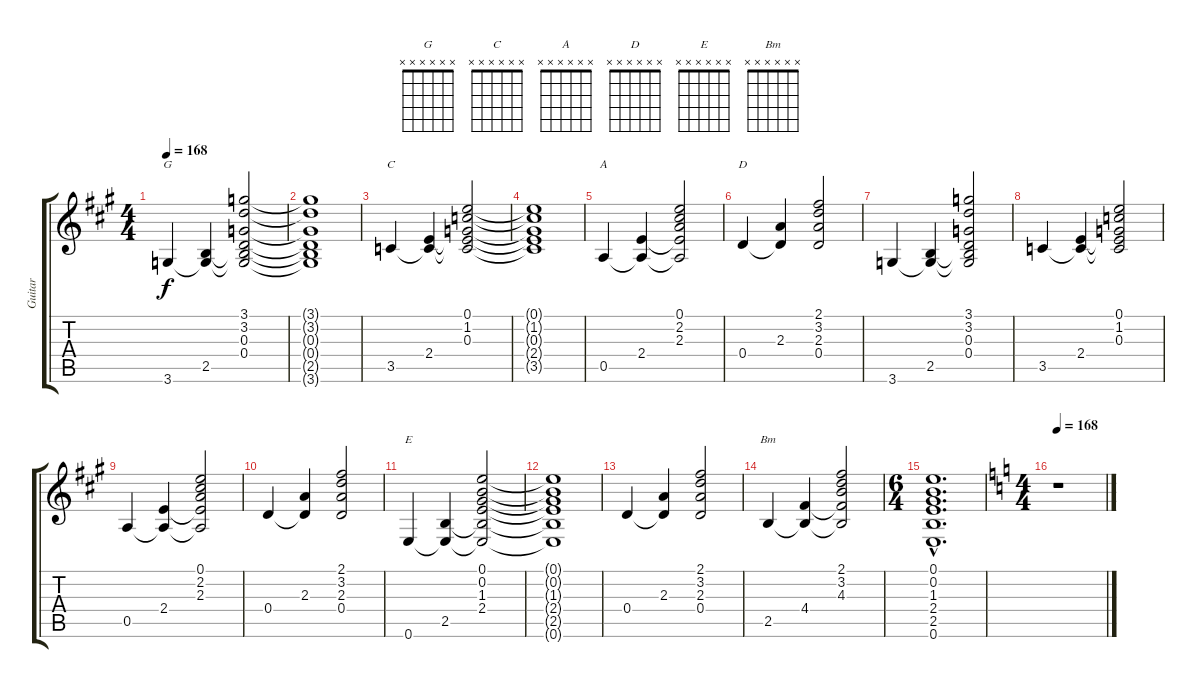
\track ("Guitar" "Guitar") {instrument electricguitarclean}
\staff {score tabs}
\tuning (E4 B3 G3 D3 A2 E2) {hide}
\chord ("G" x x x x x x)
\chord ("C" x x x x x x)
\chord ("A" x x x x x x)
\chord ("D" x x x x x x)
\chord ("E" x x x x x x)
\chord ("Bm" x x x x x x)
\ts (4 4)
\tempo 168
\clef g2
\ks a
3.6.4{ch "G" dy f} (2.5 3.6{t}).4 (3.1 3.2 0.3 0.4 2.5{t} 3.6{t}).2 |
(3.1{t} 3.2{t} 0.3{t} 0.4{t} 2.5{t} 3.6{t}).1 |
3.5.4{ch "C"} (2.4 3.5{t}).4 (0.1 1.2 0.3 2.4{t} 3.5{t}).2 |
(0.1{t} 1.2{t} 0.3{t} 2.4{t} 3.5{t}).1 |
0.5.4{ch "A"} (2.4 0.5{t}).4 (0.1 2.2 2.3 2.4{t} 0.5{t}).2 |
0.4.4{ch "D"} (2.3 0.4{t}).4 (2.1 3.2 2.3 0.4).2 |
3.6.4 (2.5 3.6{t}).4 (3.1 3.2 0.3 0.4 2.5{t} 3.6{t}).2 |
3.5.4 (2.4 3.5{t}).4 (0.1 1.2 0.3 2.4{t} 3.5{t}).2 |
0.5.4 (2.4 0.5{t}).4 (0.1 2.2 2.3 2.4{t} 0.5{t}).2 |
0.4.4 (2.3 0.4{t}).4 (2.1 3.2 2.3 0.4).2 |
0.6.4{ch "E"} (2.5 0.6{t}).4 (0.1 0.2 1.3 2.4 2.5{t} 0.6{t}).2 |
(0.1{t} 0.2{t} 1.3{t} 2.4{t} 2.5{t} 0.6{t}).1 |
0.4.4 (2.3 0.4{t}).4 (2.1 3.2 2.3 0.4).2 |
2.5.4{ch "Bm"} (4.4 2.5{t}).4 (2.1 3.2 4.3 4.4{t} 2.5{t}).2 |
\ts (6 4)
(0.1{hac} 0.2{hac} 1.3{hac} 2.4{hac} 2.5{hac} 0.6{hac}).1{d} |
\ts (4 4)
\tempo 168
\ks c
r.1
